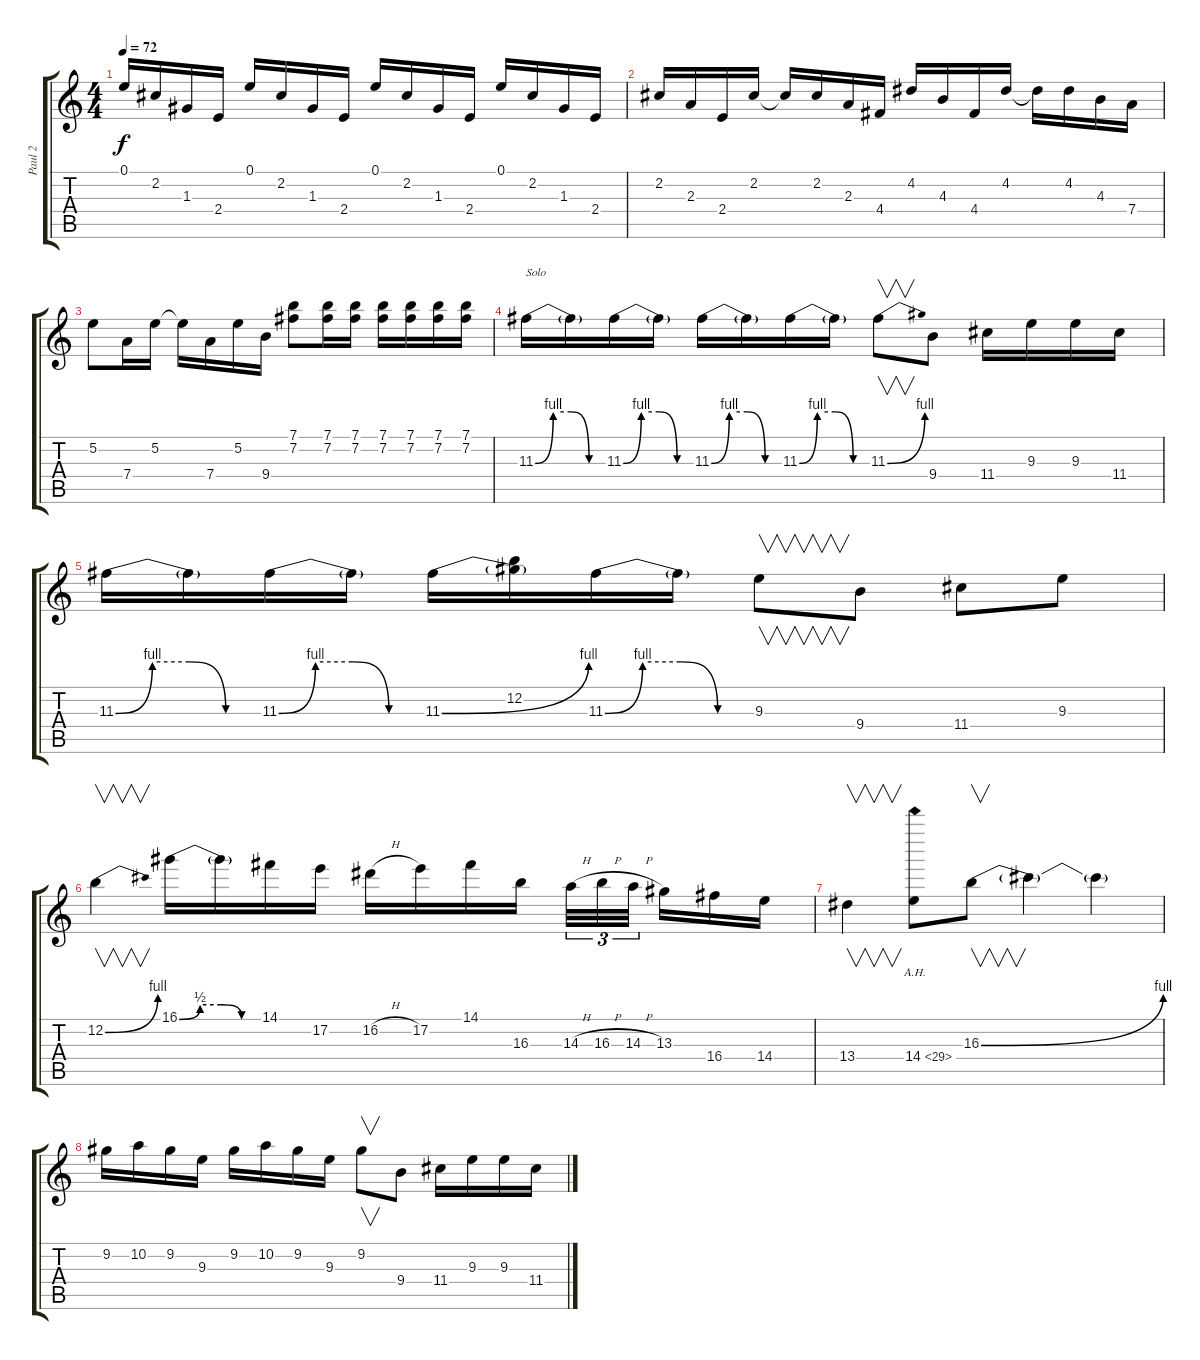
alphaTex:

\track ("Paul 2" "Paul 2") {instrument overdrivenguitar}
\staff {score tabs}
\tuning (E4 B3 G3 D3 A2 E2) {hide}
\ts (4 4)
\tempo 72
\clef g2
\ks c
0.1.16{dy f} 2.2.16 1.3.16 2.4.16 0.1.16 2.2.16 1.3.16 2.4.16 0.1.16 2.2.16 1.3.16 2.4.16 0.1.16 2.2.16 1.3.16 2.4.16 |
2.2.16 2.3.16 2.4.16 2.2.16 2.2{t}.16 2.2.16 2.3.16 4.4.16 4.2.16 4.3.16 4.4.16 4.2.16 4.2{t}.16 4.2.16 4.3.16 7.4.16 |
5.2.8 7.4.16 5.2.16 5.2{t}.16 7.4.16 5.2.16 9.4.16 (7.1 7.2).8 (7.1 7.2).16 (7.1 7.2).16 (7.1 7.2).16 (7.1 7.2).16 (7.1 7.2).16 (7.1 7.2).16 |
11.3{be (custom 0 0 15 4 30 4 45 0 60 0)}.16{txt "Solo"} 11.3{t}.16 11.3{be (custom 0 0 15 4 30 4 45 0 60 0)}.16 11.3{t}.16 11.3{be (custom 0 0 15 4 30 4 45 0 60 0)}.16 11.3{t}.16 11.3{be (custom 0 0 15 4 30 4 45 0 60 0)}.16 11.3{t}.16 11.3{be (bend 0 0 60 4)}.8{v instrument guitarharmonics} 9.4.8{instrument overdrivenguitar} 11.4.16 9.3.16 9.3.16 11.4.16 |
11.3{be (custom 0 0 15 4 30 4 45 0 60 0)}.16 11.3{t}.16 11.3{be (custom 0 0 15 4 30 4 45 0 60 0)}.16 11.3{t}.16 11.3{be (bend 0 0 60 4)}.16 (12.2 11.3{t}).16 11.3{be (custom 0 0 15 4 30 4 45 0 60 0)}.16 11.3{t}.16 9.3.8{v} 9.4.8 11.4.8 9.3.8 |
12.2{be (bend 0 0 60 4)}.4{v} 16.1{be (custom 0 0 15 2 30 2 45 0 60 0)}.16 16.1{t}.16 14.1.16 17.2.16 16.2{h}.16 17.2.16 14.1.16 16.3.16 14.3{h}.32{tu (3 2)} 16.3{h}.32{tu (3 2)} 14.3{h}.32{tu (3 2)} 13.3.16 16.4.16 14.4.16 |
13.4.4{v} 14.4{ah 15}.8 16.3{be (bend 0 0 60 4)}.8{v} 16.3{t}.4 16.3{t}.4 |
9.2.16{instrument overdrivenguitar} 10.2.16 9.2.16 9.3.16 9.2.16 10.2.16 9.2.16 9.3.16 9.2.8{v} 9.4.8 11.4.16 9.3.16 9.3.16 11.4.16
